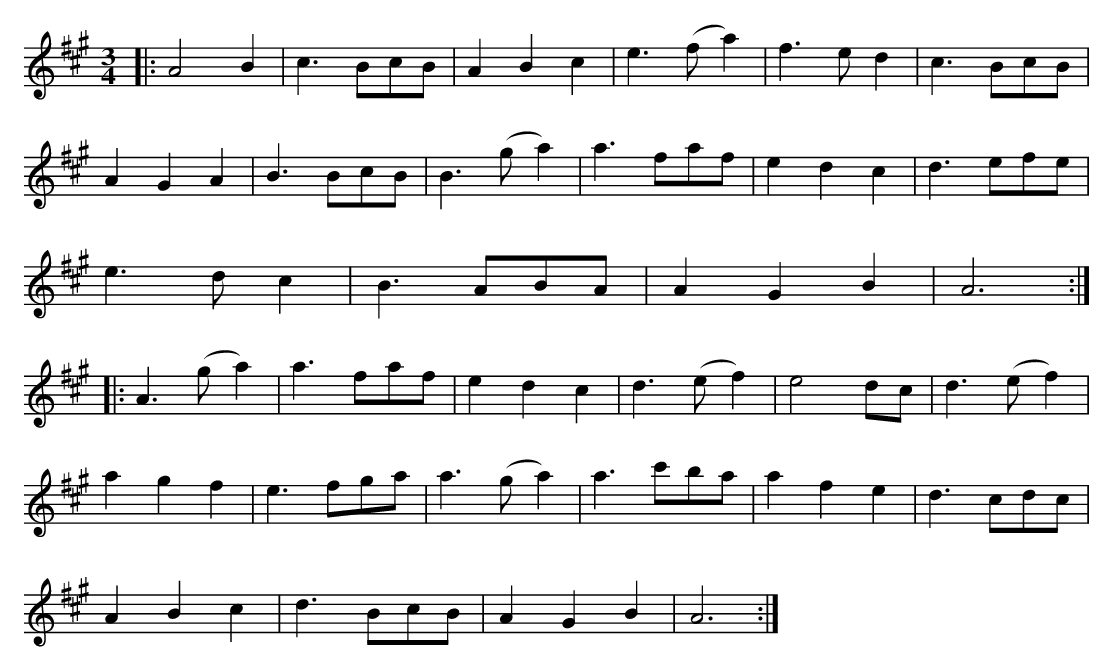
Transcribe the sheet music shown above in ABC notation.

X:1
M:3/4
K:A
|:A4 B2|c3 BcB|A2 B2c2|e3 (fa2)|f3 ed2|c3 BcB|
A2 G2 A2|B3 BcB|B3 (ga2)|a3 faf|e2 d2 c2|d3 efe|
e3 d c2|B3 ABA|A2 G2 B2|A6:|
|:A3 (ga2)|a3 faf|e2 d2 c2|d3 (ef2)|e4 dc|d3 (ef2)|
a2 g2 f2|e3 fga|a3 (ga2)|a3 c'ba|a2 f2 e2|d3 cdc|
A2 B2 c2|d3 BcB|A2 G2 B2|A6:|
